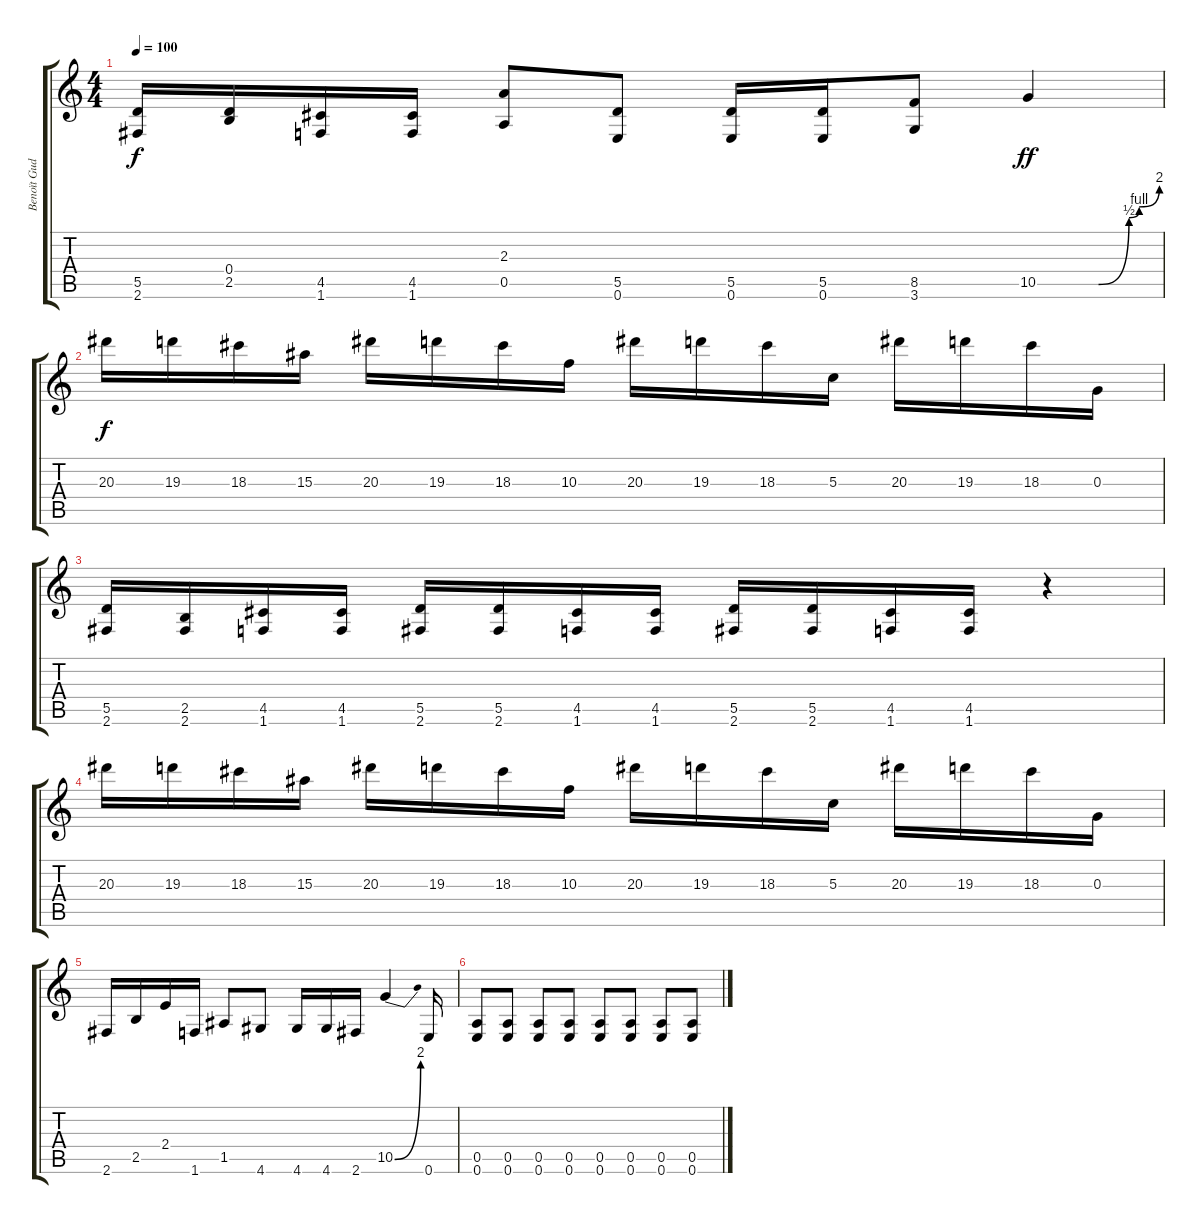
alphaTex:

\track ("Benoït Gudeweicz (Guitare)" "Benoït Gud") {instrument distortionguitar}
\staff {score tabs}
\tuning (E4 B3 G3 D3 A2 E2) {hide}
\ts (4 4)
\tempo 100
\clef g2
\ks c
(5.5 2.6).16{dy f} (0.4 2.5).16 (4.5 1.6).16 (4.5 1.6).16 (2.3 0.5).8 (5.5 0.6).8 (5.5 0.6).16 (5.5 0.6).16 (8.5 3.6).8 10.5{be (custom 0 0 30 0 45 2 50 4 60 8)}.4{dy ff} |
20.3.16{dy f} 19.3.16 18.3.16 15.3.16 20.3.16 19.3.16 18.3.16 10.3.16 20.3.16 19.3.16 18.3.16 5.3.16 20.3.16 19.3.16 18.3.16 0.3.16 |
(5.5 2.6).16 (2.5 2.6).16 (4.5 1.6).16 (4.5 1.6).16 (5.5 2.6).16 (5.5 2.6).16 (4.5 1.6).16 (4.5 1.6).16 (5.5 2.6).16 (5.5 2.6).16 (4.5 1.6).16 (4.5 1.6).16 r.4 |
20.3.16 19.3.16 18.3.16 15.3.16 20.3.16 19.3.16 18.3.16 10.3.16 20.3.16 19.3.16 18.3.16 5.3.16 20.3.16 19.3.16 18.3.16 0.3.16 |
2.6.16 2.5.16 2.4.16 1.6.16 1.5.8 4.6.8 4.6.16 4.6.16 2.6.16 10.5{be (bend 0 0 60 8)}.4 0.6.16 |
(0.5 0.6).8 (0.5 0.6).8 (0.5 0.6).8 (0.5 0.6).8 (0.5 0.6).8 (0.5 0.6).8 (0.5 0.6).8 (0.5 0.6).8
